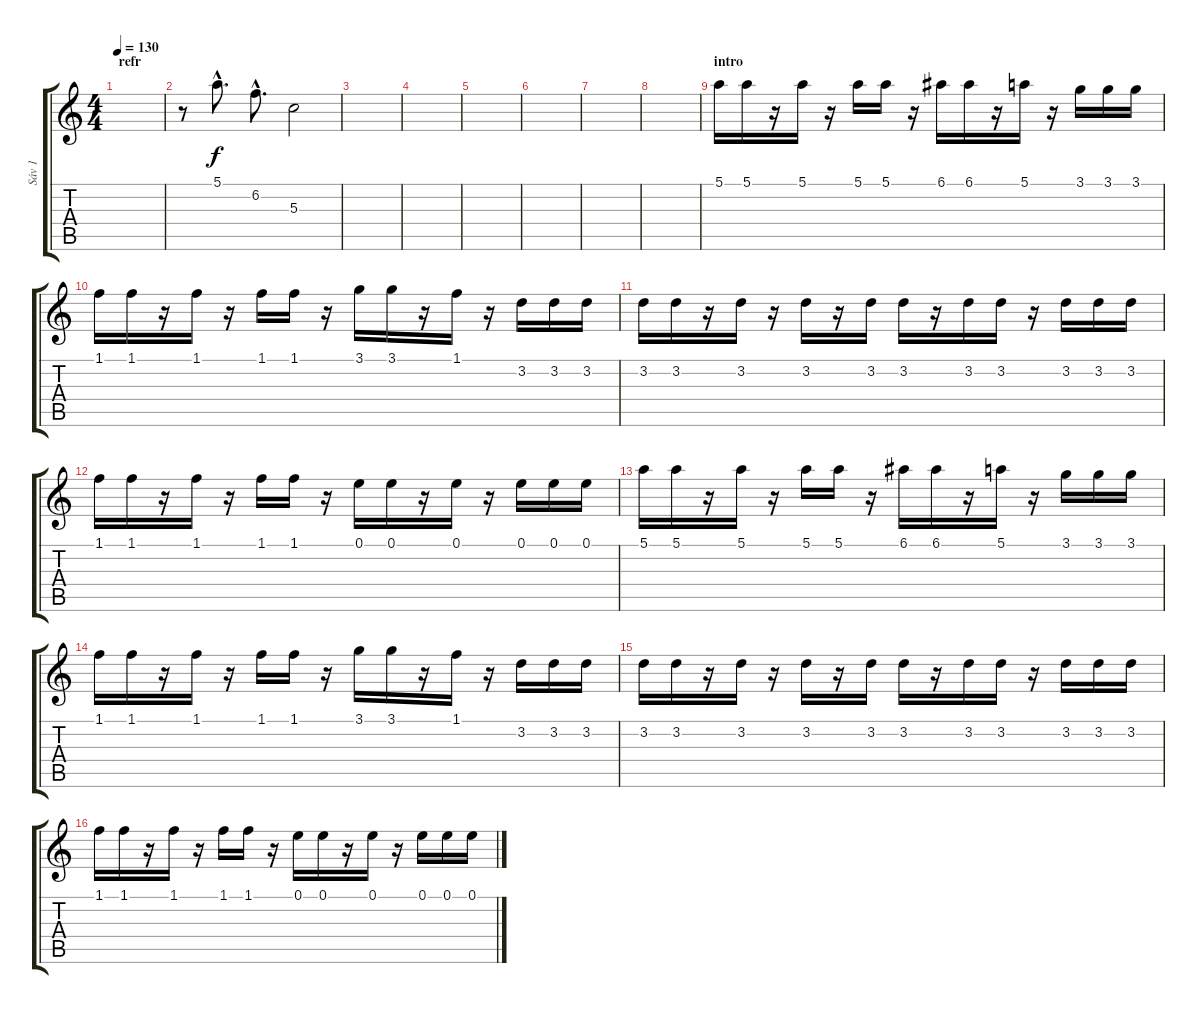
\track ("Sáv 1" "Sáv 1") {instrument distortionguitar}
\staff {score tabs}
\tuning (E4 B3 G3 D3 A2 E2) {hide}
\ts (4 4)
\section ("" "refr")
\tempo 130
\clef g2
\ks c
|
r.8{instrument electricguitarjazz} 5.1{hac}.8{d} 6.2{hac}.8{d} 5.3.2 |
|
|
|
|
|
|
\section ("" "intro")
5.1.16{instrument distortionguitar} 5.1.16 r.16 5.1.16 r.16 5.1.16 5.1.16 r.16 6.1.16 6.1.16 r.16 5.1.16 r.16 3.1.16 3.1.16 3.1.16 |
1.1.16 1.1.16 r.16 1.1.16 r.16 1.1.16 1.1.16 r.16 3.1.16 3.1.16 r.16 1.1.16 r.16 3.2.16 3.2.16 3.2.16 |
3.2.16 3.2.16 r.16 3.2.16 r.16 3.2.16 r.16 3.2.16 3.2.16 r.16 3.2.16 3.2.16 r.16 3.2.16 3.2.16 3.2.16 |
1.1.16 1.1.16 r.16 1.1.16 r.16 1.1.16 1.1.16 r.16 0.1.16 0.1.16 r.16 0.1.16 r.16 0.1.16 0.1.16 0.1.16 |
5.1.16 5.1.16 r.16 5.1.16 r.16 5.1.16 5.1.16 r.16 6.1.16 6.1.16 r.16 5.1.16 r.16 3.1.16 3.1.16 3.1.16 |
1.1.16 1.1.16 r.16 1.1.16 r.16 1.1.16 1.1.16 r.16 3.1.16 3.1.16 r.16 1.1.16 r.16 3.2.16 3.2.16 3.2.16 |
3.2.16 3.2.16 r.16 3.2.16 r.16 3.2.16 r.16 3.2.16 3.2.16 r.16 3.2.16 3.2.16 r.16 3.2.16 3.2.16 3.2.16 |
1.1.16 1.1.16 r.16 1.1.16 r.16 1.1.16 1.1.16 r.16 0.1.16 0.1.16 r.16 0.1.16 r.16 0.1.16 0.1.16 0.1.16
